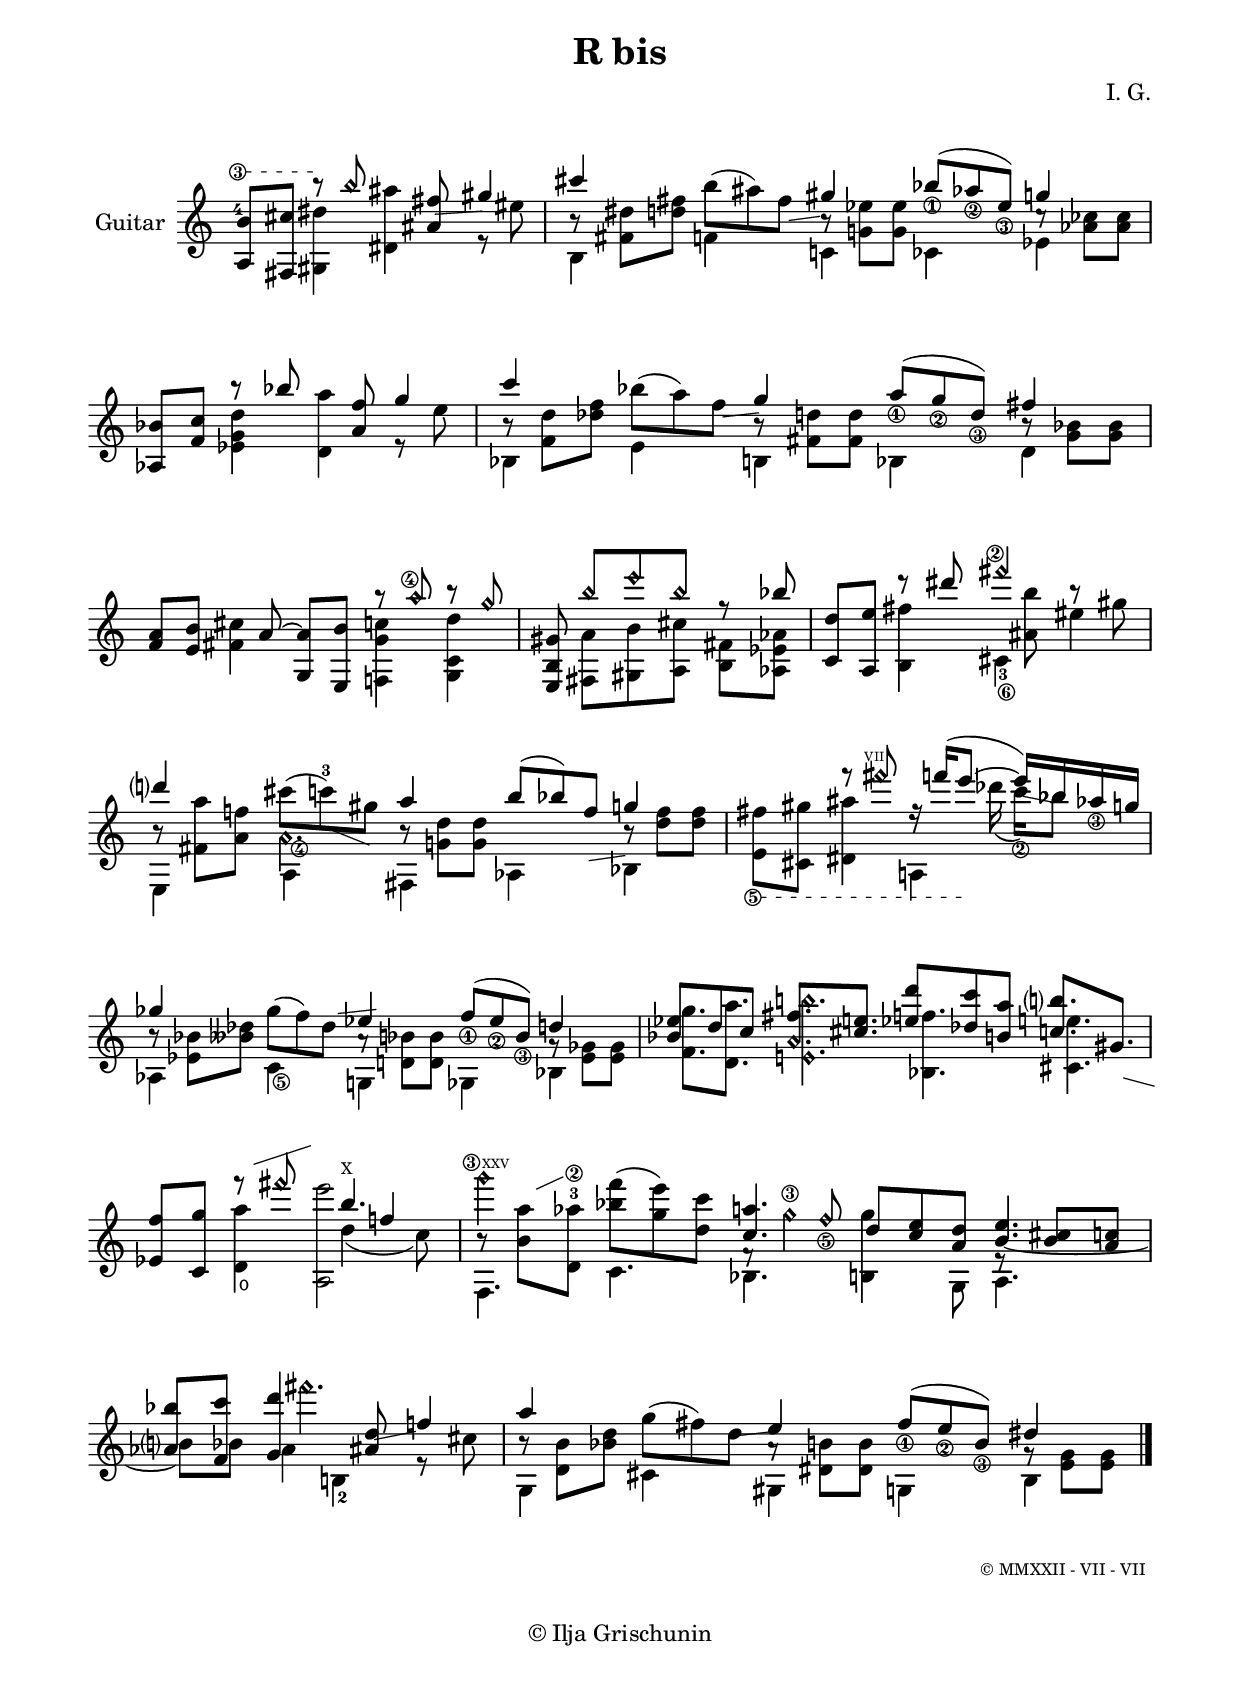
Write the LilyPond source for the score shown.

\version "2.19.15"

\language "deutsch"

\header {
  title = "R bis"
  composer = "I. G."
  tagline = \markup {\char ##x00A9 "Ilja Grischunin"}
}

\paper {
  %#(set-paper-size "a4")
  top-markup-spacing.basic-distance = 10
  markup-system-spacing.basic-distance = 23
  top-system-spacing.basic-distance = 25
  system-system-spacing.basic-distance = 23
  %score-system-spacing.basic-distance = 28
  last-bottom-spacing.basic-distance = 25

  %two-sided = ##t
  %inner-margin = 25
  %outer-margin = 15
  left-margin = 15
  right-margin = 15

  footnote-padding = 4
  footnote-footer-padding = 7
}

\layout {
  \context {
    \Voice
    \override Glissando.thickness = #1.5
    \override Glissando.gap = #0.1
  }
  \context {
    \Score
    \remove "Bar_number_engraver"
  }
}
%%%%%%%%%%%%%%%%%%%%%%%%%%%%%%%%%%%%%%
\version "2.19.15"

#(define RH rightHandFinger)

xLV = #(define-music-function (parser location further) (number?) #{
  \once \override LaissezVibrerTie.X-extent = #'(0 . 0)
  \once \override LaissezVibrerTie.details.note-head-gap = #(/
                                                             further -2)
  \once \override LaissezVibrerTie.extra-offset = #(cons (/
                                                          further 2) 0)
         #})

stringNumberSpanner =
#(define-music-function (parser location StringNumber) (string?)
   #{
     \override TextSpanner.font-size = #-5
     \override TextSpanner.dash-fraction = #0.3
     \override TextSpanner.dash-period = #1.5
     \override TextSpanner.bound-details.right.arrow = ##t
     \override TextSpanner.arrow-width = #0.2
     \override TextSpanner.arrow-length = #0.7
     \override TextSpanner.bound-details.left.stencil-align-dir-y = #CENTER
     \override TextSpanner.bound-details.left.text = \markup { \circle \number #StringNumber }
   #})

stringNumSpan =
#(define-music-function (parser location StringNumber) (string?)
   #{
     \override TextSpanner.font-size = #-5
     \override TextSpanner.dash-fraction = #0.3
     \override TextSpanner.dash-period = #1.5
     %\override TextSpanner.bound-details.right.arrow = ##t
     %\override TextSpanner.arrow-width = #0.2
     %\override TextSpanner.arrow-length = #0.7
     \override TextSpanner.bound-details.left.stencil-align-dir-y = #CENTER
     \override TextSpanner.bound-details.left.text = \markup { \circle \number #StringNumber }
   #})

spad = \override Fingering #'staff-padding = #'()
sfol = \set fingeringOrientations = #'(left)
sfor = \set fingeringOrientations = #'(right)
sfod = \set fingeringOrientations = #'(down)
sfou = \set fingeringOrientations = #'(up)
ssnol = \set stringNumberOrientations = #'(left)
ssnou = \set stringNumberOrientations = #'(up)
ssnod = \set stringNumberOrientations = #'(down)
ssnor = \set stringNumberOrientations = #'(right)
FO = #(define-music-function (parser location offsetX offsetY)(number? number?)
        #{
          \once \override Voice.Fingering #'extra-offset = #(cons offsetX offsetY)
        #})


\version "2.19.15"

\language "deutsch"

\include "noteHeads.ly"

ritaZwei = \relative c' {
  \time 4/4
  \override Staff.TimeSignature.stencil = ##f
  \override Fingering.staff-padding = #'()
  \override StringNumber.staff-padding = #'()
  %\once \override StringNumber.extra-offset = #'(-.6 . -4.8)
  \once \override Fingering.extra-offset = #'(-.6 . -3.3)
  \stringNumSpan "3"
  \once \override TextSpanner.extra-offset = #'(-.5 . -1.5)
  \once \override TextSpanner.bound-details.right.X = #22.2
  <a h'-4>8
  \startTextSpan
  <fis cis''>
  \stopTextSpan
  <<
    {
      r8 h''\harmonic
      s <ais, fis'>-\markup {
        \postscript #".8 -1.8 moveto 4.5 .3 rlineto stroke"
      } gis'4
    }
    \\
    {
      <gis,, dis''>4 <dis' ais''> r8 eis'
    }
  >>
  \time 15/8
  <<
    {
      \override Fingering.staff-padding = #'()
      \override StringNumber.staff-padding = #'()
      cis'4 s8
      \stemDown
      h( ais) fis-\markup {
        \postscript #"1 -2.4 moveto 3 .4 rlineto stroke"
      }
      \stemUp
      gis4 s8 b_\1( as_\2 es_\3) g4 s8
    }
    \\
    {
      h,8\rest <fis dis'> <d' fis>
      s4. h8\rest <g! es'> <g es'>
      s4. c8\rest <as ces> q
    }
    \\
    {
      \voiceTwo
      h,4 s8 f'4 s8 c!4 s8 ces4 s8 es4 s8
    }
  >>
  \break
  \time 4/4
  <as, b'>8 <f' c'>
  <<
    {
      r8 b' s <a, f'> g'4
    }
    \\
    {
      <es, g d'>4 <d a''> r8 e'
    }
  >>
  \time 15/8
  <<
    {
      \override Fingering.staff-padding = #'()
      \override StringNumber.staff-padding = #'()
      c'4 s8
      \stemDown
      b( a) f-\markup {
        \postscript #"1 -1.7 moveto 3.5 .4 rlineto stroke"
      }
      \stemUp
      g4 s8 a_\1( g_\2 d_\3) fis4 s8
    }
    \\
    {
      h,8\rest <f d'> <des' f>
      s4. h8\rest <fis! d'> <fis d'>
      s4. h8\rest <g b> q
    }
    \\
    {
      \voiceTwo
      b,4 s8 e4 s8 h4 s8 b4 s8 d4 s8
    }
  >>
  \break
  \time 5/4
  <f a>8 <e h'>
  <<
    {
      s8 a~ <g, a'> <e h''>
    }
    \\
    {
      <fis' cis'>4 s
    }
  >>
  <<
    {
      r8
      \once \override StringNumber.extra-offset = #'(-.6 . -2.5)
      a'\harmonic\4
      r8 g\harmonic
    }
    \\
    {
      <f,,! g' c>4 <g c d'>
    }
  >>
  \time 3/4
  <e h' gis'>8
  <<
    {
      h'''8\harmonic e\harmonic h\harmonic
      %\once \override Score.FootnoteItem.annotation-line = ##f
      %\footnote "*" #'(3 . 2) \markup { "*" \hspace #.3 "Катин аккорд" }
      r b
    }
    \\
    {
      <fis,, a'>[ <gis h'> <a cis'>] <h fis'> <as es' as>
    }
  >>
  \time 4/4
  <c d'>8 <a e''>
  <<
    {
      r8 dis''
      \once \override StringNumber.extra-offset = #'(-.6 . -2)
      fis4\harmonic\2
    }
    \\
    {
      s4. <ais,, h'>8 eis'4
    }
    \\
    {
      \voiceTwo
      <h, fis''>4
      \once \override Fingering.extra-offset = #'(.2 . .3)
      \once \override StringNumber.extra-offset = #'(.5 . .8)
      cis-3_\6 h''8\rest gis
    }
  >>
  \time 15/8
  <<
    {
      d'?4 s8
      \stemDown
      cis( c-3)-\markup {
        \postscript #"1.3 -2.3 moveto 3.5 -1.4 rlineto stroke"
      } gis
      \stemUp
      a4 s8 h( b) f-\markup {
        \postscript #".5 -5.2 moveto 3.5 .5 rlineto stroke"
      } g4
    }
    \\
    {
      \set harmonicDots = ##t
      h,8\rest <fis a'> <a f'!>
      \once \override StringNumber.extra-offset = #'(1.3 . 3.5)
      a4.\harmonic_\4 h8\rest <g! d'> <g d'>
      s4. h8\rest <d f> q
    }
    \\
    {
      \voiceTwo
      e,,4 s8
      \once \override NoteColumn.force-hshift = #.3
      a4 s8 fis4 s8 as4 s8 b4 s8
    }
  >>
  \time 4/4
  <<
    {
      \override StringNumber.staff-padding = #'()
      s4
      \override TextScript.font-size = -5
      r8
      \once \override TextScript.extra-offset = #'(-1 . -2)
      \once \override Accidental.extra-offset = #'(.4 . 0)
      fis'''\harmonic-"VII"
      %s <ais, fis'> gis'4
      r16 f( e8~ e16) b as_\3 g
    }
    \\
    {
      \override StringNumber.staff-padding = #'()
      s2 s8. des'16( c_\2)-\markup {
        \postscript #".9 6.1 moveto 3 -.6 rlineto stroke"
      } b8 s16
    }
    \\
    {
      \voiceTwo
      \textSpannerDown
      \stringNumSpan "5"
      \once \override TextSpanner.extra-offset = #'(-.5 . 1.6)
      \once \override TextSpanner.bound-details.right.X = #84.7
      <e,, fis'>8
      \startTextSpan
      <cis gis''> <dis ais''>4
      a!4
      \stopTextSpan
    }
  >>
  \time 15/8
  <<
    {
      ges''4 s8
      \stemDown
      ges( f) des-\markup {
        \postscript #"1.5 -.3 moveto 3.7 .4 rlineto stroke"
      }
      \stemUp
      es4 s8 f_\1( es_\2 b_\3) d4 s8
    }
    \\
    {
      h8\rest <es, b'> <heses' des> s4.
      a8\rest <d,! b'> <d b'>
      s4. g8\rest <es ges> q
    }
    \\
    {
      \voiceTwo
      as,4 s8
      \once \override StringNumber.extra-offset = #'(.7 . 2.5)
      c4_\5 s8 g!4 s8 ges4 s8 b4 s8
    }
  >>
  \time 12/8
  <<
    {
      \set harmonicDots = ##t
      \once\override Beam.positions = #'(5 . 4.5)
      <b' es>8 d c
      \once \override Dots.extra-offset = #'(-1.3 . 0)
      %\once \override Accidental.extra-offset = #'(1 . 0)
      <a\harmonic fis'>8. <cis e>
      <es d'>8 <des c'> <h a'>
      \once \override Dots.extra-offset = #'(-1.3 . 0)
      <c h'?>8. gis-\markup {
        \postscript #"1.3 -6.5 moveto 3 -.8 rlineto stroke"
      }
    }
    \\
    {
      \once \override NoteColumn.force-hshift = #1.2
      <f g'>8. \dotsUp <d a''>
      \once \override NoteColumn.force-hshift = #1.2
      %\once \override Accidental.extra-offset = #'(.7 . 0)
      <e!\harmonic h''!\harmonic>4. \dotsUp <b f''>
      \once \override NoteColumn.force-hshift = #1.3
      %\once \override Accidental.extra-offset = #'(1 . 0)
      <cis e'>
    }
  >>
  \time 4/4
  <es f'>8 <c g''>
  <<
    {
      \override TextScript.font-size = -3
      r8 fis''\harmonic
      s h,4.-"X"
    }
    \\
    {
      s4. d,4_( c8)
    }
    \\
    {
      s2 f!4
    }
    \\
    {
      \voiceTwo
      \once \override Script.extra-offset = #'(.3 . 1.5)
      \once \override Script.font-size = 0.5
      <d,\open a''>4-\markup {
        \postscript #"1.9 9.9 moveto 5.5 1.8 rlineto stroke"
      } <a e'''>2
    }
  >>
  \time 15/8
  <<
    {
      \stemDown
      \once \override Stem.length = #9
      \once \override StringNumber.extra-offset = #'(-1.2 . -.5)
      \override TextScript.font-size = -5
      \once \override TextScript.extra-offset = #'(.5 . -2.3)
      g'''4\harmonic\3-"XXV" s8 <b, f'>( <g e'>) <d c'>
      \stemUp
      <c a'>4.
      \once\override Beam.positions = #'(5 . 4.5)
      d8 <c e> <a d>
      %\shape #'((.4 . .8) (1 . 0) (1 . 0) (1.2 . .6)) Tie
      <h_~ e>4.
    }
    \\
    {
      h8\rest <h a'> <d, as''-3\2>-\markup {
        \postscript #"-3 7.5 moveto 2.6 1.2 rlineto stroke"
      }
      s4. f8\rest g'4\harmonic\3
    }
    \\
    {
      s2. s4
      \override StringNumber.staff-padding = #'()
      f8\harmonic _\5 s4. e,8\rest <h' cis> <a c>
    }
    \\
    {
      \voiceTwo
      \dotsUp
      f,4. c' b <h g''>4 g8 a4.
    }
  >>
  \time 4/4
  <<
    {
      \voiceFour
      \once \override NoteColumn.force-hshift = #1.5
      h'?8
      \once \override NoteColumn.force-hshift = #1.3
      b
      \once \override NoteColumn.force-hshift = #1.5
      as4
      \once \override Fingering.extra-offset = #'(.3 . 0)
      h,!-2 r8 cis'
    }
    \\
    {
      \voiceOne
      <as b'>8 <f c''> <g d''>4 s8 <ais d>-\markup {
        \postscript #".9 -2.1 moveto 4 .8 rlineto stroke"
      } f'!4
    }
    \\
    {
      \voiceTwo
      \set harmonicDots = ##t
      s4.
      \once \override Stem.length = #9
      fis'4.\harmonic
    }
  >>
  \time 15/8
  <<
    {
      \override Fingering.staff-padding = #'()
      \override StringNumber.staff-padding = #'()
      a,4 s8
      \stemDown
      g( fis) d-\markup {
        \postscript #"1 -1.7 moveto 3.5 .4 rlineto stroke"
      }
      \stemUp
      e4 s8 fis_\1( e_\2 h_\3) dis4 s8
    }
    \\
    {
      h8\rest <d, h'> <b' d>
      s4. a8\rest <dis, h'> q s4. g8\rest <e g> q
    }
    \\
    {
      \voiceTwo
      g,4 s8 cis4 s8 gis4 s8 g4 s8 h4 s8
    }
  >>

  \bar "|."
  \override Score.RehearsalMark.self-alignment-X = #RIGHT
  \override Score.RehearsalMark.direction = #DOWN
  \override Score.RehearsalMark.extra-offset = #'(0 . -5)
  \mark \markup {\teeny{\char ##x00A9 "MMXXII - VII - VII"}}
}


%%%%%%%%%%%%%%%%%%%%%%%%%%%%%%%%%%%%%%
%%%%%%%%%%%% ШПАРГАЛКА %%%%%%%%%%%%%%%
%{
\markup {
  \null
  \footnote
  \null
  \score {
    \transpose h g {
      \relative {
        \time 9/4
        \magnifyStaff #(magstep -2)
        \override Staff.TimeSignature.stencil = ##f
        \omit Score.BarLine
        \omit Voice.Stem
        \omit Voice.Beam
        h'8 cis dis h' ais fis gis eis cis'4
        \undo \omit Voice.Stem
        \undo \omit Voice.Beam
        \times 2/3 {h8 ais fis}
        \omit Voice.Stem
        gis4
        \undo \omit Voice.Stem
        \times 2/3 {b8 as es}
        \omit Voice.Stem
        g4
      }
    }
    \layout {
      indent = 0
    }
  }
}
%{%}
\score {
  \new Staff \with {
    instrumentName = "Guitar"
  }
  \ritaZwei
}
